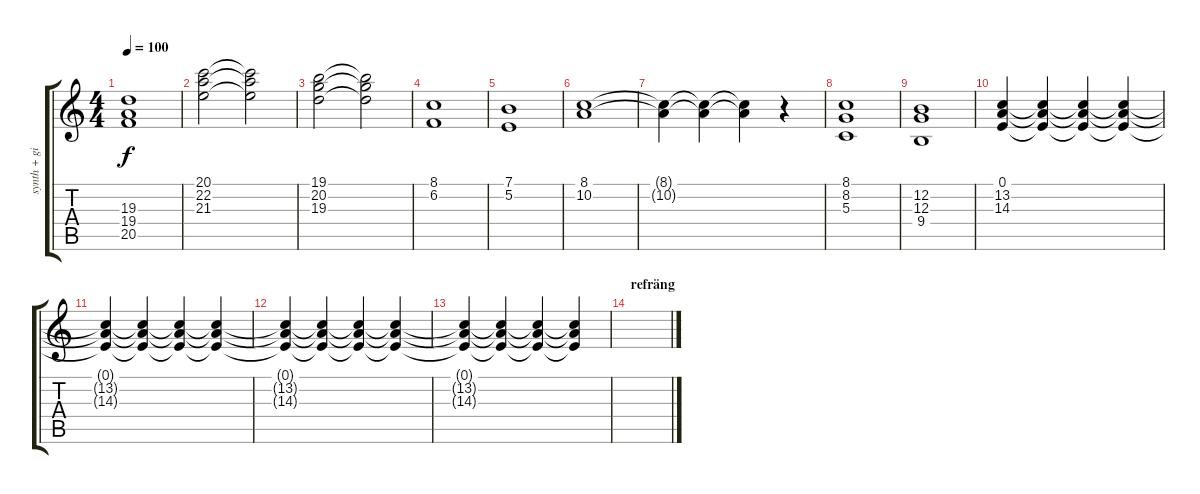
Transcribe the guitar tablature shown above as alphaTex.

\track ("synth + gitarr" "synth + gi") {instrument stringensemble1}
\staff {score tabs}
\tuning (E4 B3 G3 D3 A2 E2) {hide}
\ts (4 4)
\tempo 100
\clef g2
\ks c
(19.3{t} 19.4{t} 20.5{t}).1{dy f volume 6} |
(20.1 22.2 21.3).2{volume 7} (20.1{t} 22.2{t} 21.3{t}).2{volume 6} |
(19.1 20.2 19.3).2{volume 7} (19.1{t} 20.2{t} 19.3{t}).2{volume 6} |
(8.1 6.2).1 |
(7.1 5.2).1 |
(8.1 10.2).1{volume 7 instrument stringensemble1} |
(8.1{t} 10.2{t}).4{volume 2} (8.1{t} 10.2{t}).4 (8.1{t} 10.2{t}).4 r.4 |
(8.1 8.2 5.3).1{volume 8} |
(12.2 12.3 9.4).1 |
(0.1 13.2 14.3).4{volume 8} (0.1{t} 13.2{t} 14.3{t}).4{volume 6} (0.1{t} 13.2{t} 14.3{t}).4{volume 7} (0.1{t} 13.2{t} 14.3{t}).4 |
(0.1{t} 13.2{t} 14.3{t}).4{volume 8} (0.1{t} 13.2{t} 14.3{t}).4{volume 6} (0.1{t} 13.2{t} 14.3{t}).4{volume 7} (0.1{t} 13.2{t} 14.3{t}).4 |
(0.1{t} 13.2{t} 14.3{t}).4{volume 8} (0.1{t} 13.2{t} 14.3{t}).4{volume 6} (0.1{t} 13.2{t} 14.3{t}).4{volume 7} (0.1{t} 13.2{t} 14.3{t}).4 |
(0.1{t} 13.2{t} 14.3{t}).4{volume 8} (0.1{t} 13.2{t} 14.3{t}).4{volume 6} (0.1{t} 13.2{t} 14.3{t}).4{volume 7} (0.1{t} 13.2{t} 14.3{t}).4 |
\section ("" "refräng")
